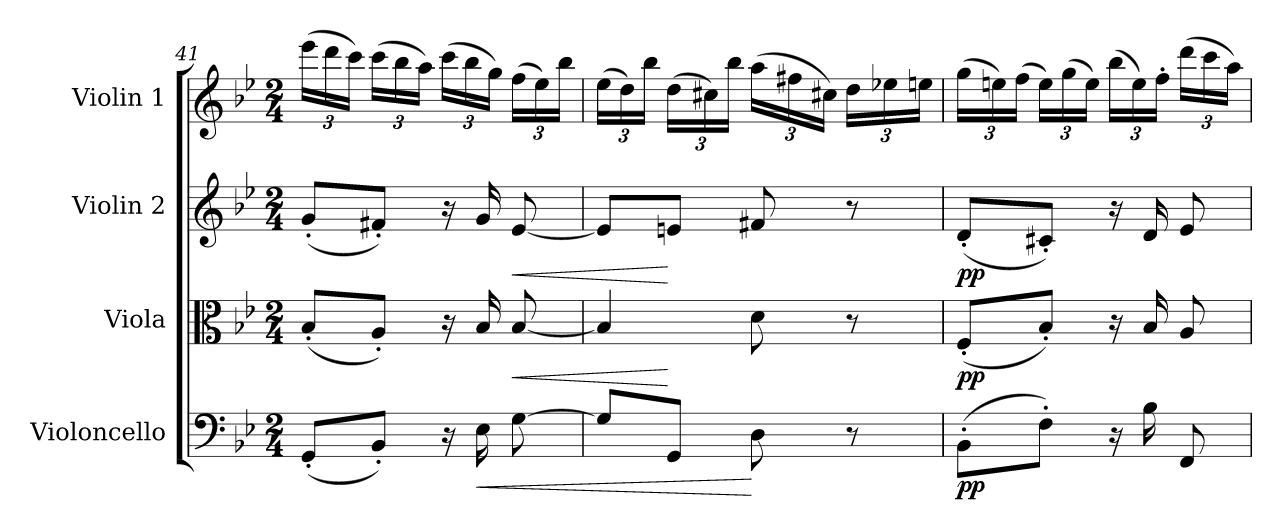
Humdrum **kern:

**kern	**dynam	**kern	**dynam	**kern	**dynam	**kern
*part4	*part4	*part3	*part3	*part2	*part2	*part1
*staff4	*staff4	*staff3	*staff3	*staff2	*staff2	*staff1
*I"Violoncello	*	*I"Viola	*	*I"Violin 2	*	*I"Violin 1
*I'Vc	*	*I'Vla	*	*I'Vln	*	*I'Vln
!!LO:LB:g=z
*clefF4	*	*clefC3	*	*clefG2	*	*clefG2
*k[b-e-]	*	*k[b-e-]	*	*k[b-e-]	*	*k[b-e-]
*M2/4	*	*M2/4	*	*M2/4	*	*M2/4
*	*	*	*	*	*	*Xbrackettup
=41	=41	=41	=41	=41	=41	=41
(8GG'/L	.	(8B-'/L	.	(8g'/L	.	(24eee-\LL
.	.	.	.	.	.	24ddd\
.	.	.	.	.	.	24ccc\JJ)
8BB-'/J)	.	8A'/J)	.	8f#X'/J)	.	(24ccc\LL
.	.	.	.	.	.	24bb-\
.	.	.	.	.	.	24aa\JJ)
16r	.	16r	.	16r	.	(24ccc\LL
.	.	.	.	.	.	24bb-\
!	!LO:HP:b	!	!	!	!	!
16E-\	<	16B-/	.	16g/	.	.
.	.	.	.	.	.	24gg\JJ)
!	!	!	!LO:HP:b	!	!LO:HP:b	!
[8G\	.	[8B-/	<	[8e-/	<	(24ff\LL
.	.	.	.	.	.	24ee-\)
.	.	.	.	.	.	24bb-\JJ
=42	=42	=42	=42	=42	=42	=42
*	*	*^	*	*	*	*
8G/L]	.	4B-/]	8ryy	.	8e-/L]	.	(24ee-\LL
.	.	.	.	.	.	.	24dd\)
.	.	.	.	.	.	.	24bb-\JJ
8GG/J	.	.	8ryy	[	8en/J	[	(24dd\LL
.	.	.	.	.	.	.	24cc#X\)
.	.	.	.	.	.	.	24bb-\JJ
8D\	[	8d\	4ryy	.	8f#X/	.	(24aa\LL
.	.	.	.	.	.	.	24ff#X\
.	.	.	.	.	.	.	24cc#X\JJ)
8r	.	8r	.	.	8r	.	24dd\LL
.	.	.	.	.	.	.	24ee-X\
.	.	.	.	.	.	.	24een\JJ
*	*	*v	*v	*	*	*	*
=43	=43	=43	=43	=43	=43	=43
!	!LO:DY:b	!	!LO:DY:b	!	!LO:DY:b	!
(8BB-'\L	pp	(8F'/L	pp	(8d'/L	pp	(24gg\LL
.	.	.	.	.	.	24een\)
.	.	.	.	.	.	(24ff\JJ
8F'\J)	.	8B-'/J)	.	8c#X'/J)	.	24ee\LL)
.	.	.	.	.	.	(24gg\
.	.	.	.	.	.	24ee\JJ)
16r	.	16r	.	16r	.	(24bb-\LL
.	.	.	.	.	.	24ee\)
16B-\	.	16B-/	.	16d/	.	.
.	.	.	.	.	.	24ff'\JJ
8FF/	.	8A/	.	8e-/	.	(24ddd\LL
.	.	.	.	.	.	24ccc\
.	.	.	.	.	.	24aa\JJ)
=	=	=	=	=	=	=
*-	*-	*-	*-	*-	*-	*-
